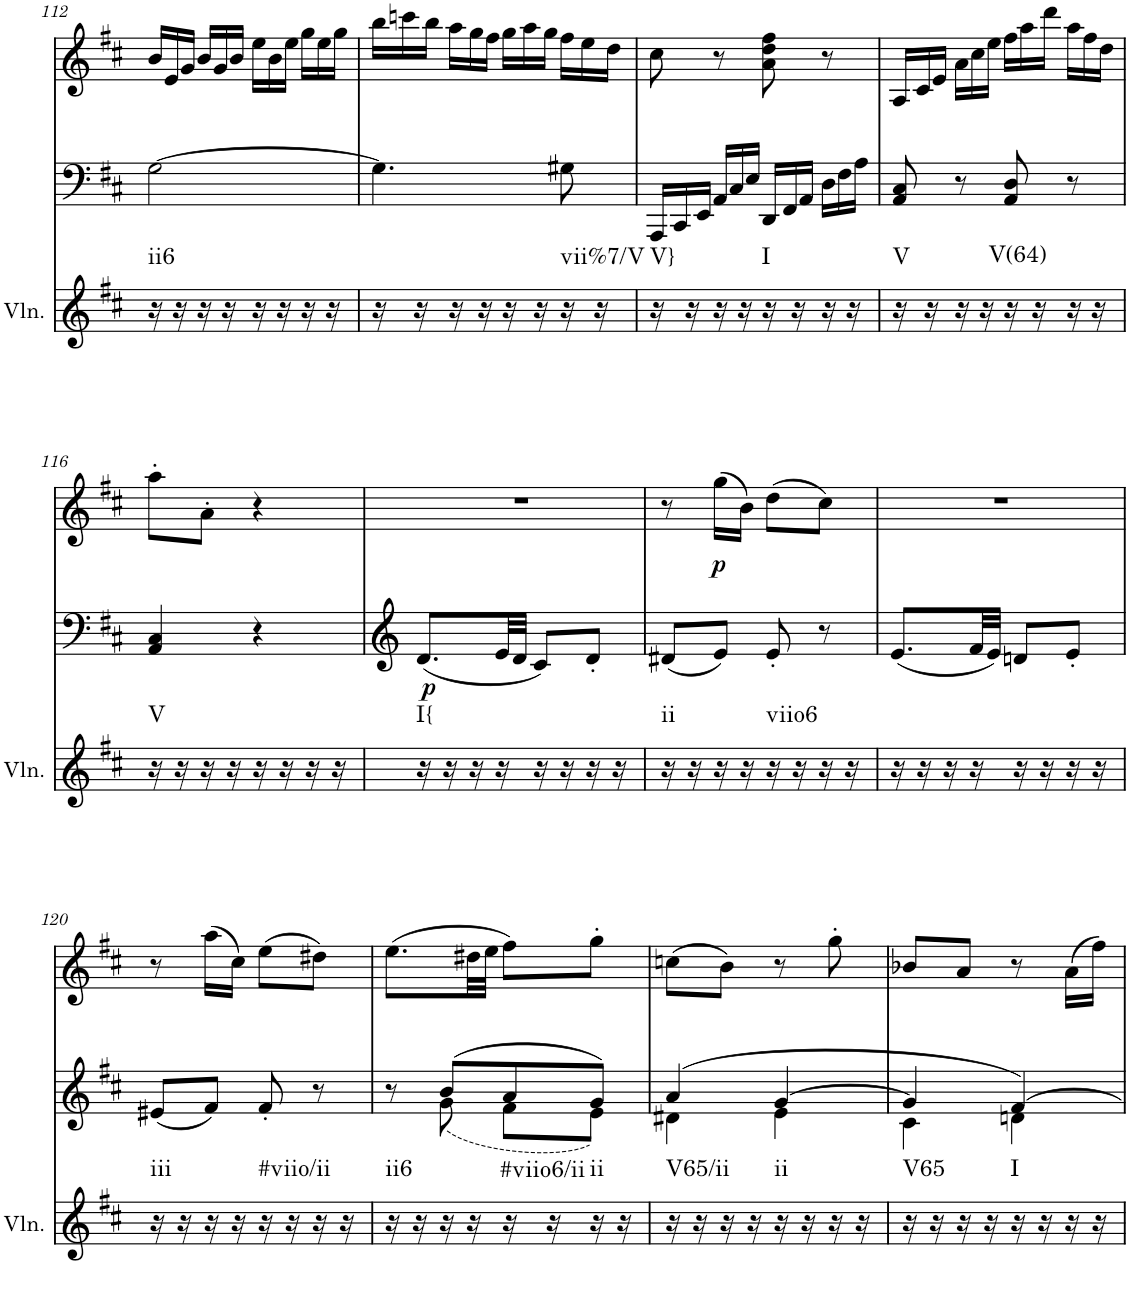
**kern	**harte	**kern	**dynam	**kern	**dynam
*part3	*part3	*part2	*part2	*part1	*part1
*staff3	*	*staff2	*staff2	*staff1	*staff1
*I"Violin	*	*I"Piano, unbenannt	*	*I"Piano, unbenannt	*
*I'Vln.	*	*I'Pno	*	*I'Pno	*
!!LO:PB:g=z
*clefG2	*	*clefF4	*	*clefG2	*
*k[f#c#]	*	*k[f#c#]	*	*k[f#c#]	*
*M2/4	*	*M2/4	*	*M2/4	*
*	*	*	*	*Xtuplet	*
=112	=112	=112	=112	=112	=112
!	!LO:H:kt=ii6	!	!	!	!
16r	N	[2G\	.	24b/LL	.
.	.	.	.	24e/	.
16r	.	.	.	.	.
.	.	.	.	24g/JJ	.
16r	.	.	.	24b/LL	.
.	.	.	.	24g/	.
16r	.	.	.	.	.
.	.	.	.	24b/JJ	.
16r	.	.	.	24ee\LL	.
.	.	.	.	24b\	.
16r	.	.	.	.	.
.	.	.	.	24ee\JJ	.
16r	.	.	.	24gg\LL	.
.	.	.	.	24ee\	.
16r	.	.	.	.	.
.	.	.	.	24gg\JJ	.
=113	=113	=113	=113	=113	=113
16r	.	4.G\]	.	24bb\LL	.
.	.	.	.	24cccn\	.
16r	.	.	.	.	.
.	.	.	.	24bb\JJ	.
16r	.	.	.	24aa\LL	.
.	.	.	.	24gg\	.
16r	.	.	.	.	.
.	.	.	.	24ff#\JJ	.
16r	.	.	.	24gg\LL	.
.	.	.	.	24aa\	.
16r	.	.	.	.	.
.	.	.	.	24gg\JJ	.
!	!LO:H:kt=vii%7/V	!	!	!	!
16r	N	8G#X\	.	24ff#\LL	.
.	.	.	.	24ee\	.
16r	.	.	.	.	.
.	.	.	.	24dd\JJ	.
=114	=114	=114	=114	=114	=114
*	*	*Xtuplet	*	*	*
!	!LO:H:kt=V}	!	!	!	!
16r	N	24AAA/LL	.	8cc#\	.
.	.	24CC#/	.	.	.
16r	.	.	.	.	.
.	.	24EE/JJ	.	.	.
16r	.	24AA/LL	.	8r	.
.	.	24C#/	.	.	.
16r	.	.	.	.	.
.	.	24E/JJ	.	.	.
!	!LO:H:kt=I	!	!	!	!
16r	N	24DD/LL	.	8a\ 8dd\ 8ff#\	.
.	.	24FF#/	.	.	.
16r	.	.	.	.	.
.	.	24AA/JJ	.	.	.
16r	.	24D\LL	.	8r	.
.	.	24F#\	.	.	.
16r	.	.	.	.	.
.	.	24A\JJ	.	.	.
=115	=115	=115	=115	=115	=115
!	!LO:H:kt=V	!	!	!	!
16r	N	8AA/ 8C#/	.	24A/LL	.
.	.	.	.	24c#/	.
16r	.	.	.	.	.
.	.	.	.	24e/JJ	.
16r	.	8r	.	24a\LL	.
.	.	.	.	24cc#\	.
16r	.	.	.	.	.
.	.	.	.	24ee\JJ	.
!	!LO:H:kt=V(64)	!	!	!	!
16r	N	8AA/ 8D/	.	24ff#\LL	.
.	.	.	.	24aa\	.
16r	.	.	.	.	.
.	.	.	.	24ddd\JJ	.
16r	.	8r	.	24aa\LL	.
.	.	.	.	24ff#\	.
16r	.	.	.	.	.
.	.	.	.	24dd\JJ	.
!!LO:LB:g=z
=116	=116	=116	=116	=116	=116
!	!LO:H:kt=V	!	!	!	!
16r	N	4AA/ 4C#/	.	8aa'\L	.
16r	.	.	.	.	.
16r	.	.	.	8a'\J	.
16r	.	.	.	.	.
16r	.	4r	.	4r	.
16r	.	.	.	.	.
16r	.	.	.	.	.
16r	.	.	.	.	.
=117	=117	=117	=117	=117	=117
!	!LO:H:kt=I{	!	!LO:DY:b	!	!
16r	N	(8.d/L	p	2r	.
16r	.	.	.	.	.
16r	.	.	.	.	.
16r	.	32e/LL	.	.	.
.	.	32d/JJJ	.	.	.
16r	.	8c#/L)	.	.	.
16r	.	.	.	.	.
16r	.	8d'/J	.	.	.
16r	.	.	.	.	.
=118	=118	=118	=118	=118	=118
!	!LO:H:kt=ii	!	!	!	!
16r	N	(8d#X/L	.	8r	.
16r	.	.	.	.	.
!	!	!	!	!	!LO:DY:b
16r	.	8e/J)	.	(16gg\LL	p
16r	.	.	.	16b\JJ)	.
!	!LO:H:kt=viio6	!	!	!	!
16r	N	8e'/	.	(8dd\L	.
16r	.	.	.	.	.
16r	.	8r	.	8cc#\J)	.
16r	.	.	.	.	.
=119	=119	=119	=119	=119	=119
16r	.	(8.e/L	.	2r	.
16r	.	.	.	.	.
16r	.	.	.	.	.
16r	.	32f#/LL	.	.	.
.	.	32e/JJJ)	.	.	.
16r	.	8dn/L	.	.	.
16r	.	.	.	.	.
16r	.	8e'/J	.	.	.
16r	.	.	.	.	.
!!LO:LB:g=z
=120	=120	=120	=120	=120	=120
!	!LO:H:kt=iii	!	!	!	!
16r	N	(8e#X/L	.	8r	.
16r	.	.	.	.	.
16r	.	8f#/J)	.	(16aa\LL	.
16r	.	.	.	16cc#\JJ)	.
!	!LO:H:kt=#viio/ii	!	!	!	!
16r	N	8f#'/	.	(8ee\L	.
16r	.	.	.	.	.
16r	.	8r	.	8dd#X\J)	.
16r	.	.	.	.	.
=121	=121	=121	=121	=121	=121
*	*	*^	*	*	*
!	!LO:H:kt=ii6	!	!	!	!	!
16r	N	8r	8ryy	.	(8.ee\L	.
16r	.	.	.	.	.	.
16r	.	(8b/L	(8g\	.	.	.
16r	.	.	.	.	32dd#X\LL	.
.	.	.	.	.	32ee\JJJ	.
!	!LO:H:kt=#viio6/ii	!	!	!	!	!
16r	N	8a/	8f#\L	.	8ff#\L)	.
16r	.	.	.	.	.	.
!	!LO:H:kt=ii	!	!	!	!	!
16r	N	8g/J)	8e\J)	.	8gg'\J	.
16r	.	.	.	.	.	.
=122	=122	=122	=122	=122	=122	=122
!	!LO:H:kt=V65/ii	!	!	!	!	!
16r	N	(4a/	4d#X\	.	(8ccn\L	.
16r	.	.	.	.	.	.
16r	.	.	.	.	8b\J)	.
16r	.	.	.	.	.	.
!	!LO:H:kt=ii	!	!	!	!	!
16r	N	[4g/	4e\	.	8r	.
16r	.	.	.	.	.	.
16r	.	.	.	.	8gg'\	.
16r	.	.	.	.	.	.
=123	=123	=123	=123	=123	=123	=123
!	!LO:H:kt=V65	!	!	!	!	!
16r	N	4g/]	4c#\	.	8b-X/L	.
16r	.	.	.	.	.	.
16r	.	.	.	.	8a/J	.
16r	.	.	.	.	.	.
!	!LO:H:kt=I	!	!	!	!	!
16r	N	[4f#/)	4dn\	.	8r	.
16r	.	.	.	.	.	.
16r	.	.	.	.	(16a\LL	.
16r	.	.	.	.	16ff#\JJ)	.
*	*	*v	*v	*	*	*
=	=	=	=	=	=
*-	*-	*-	*-	*-	*-
